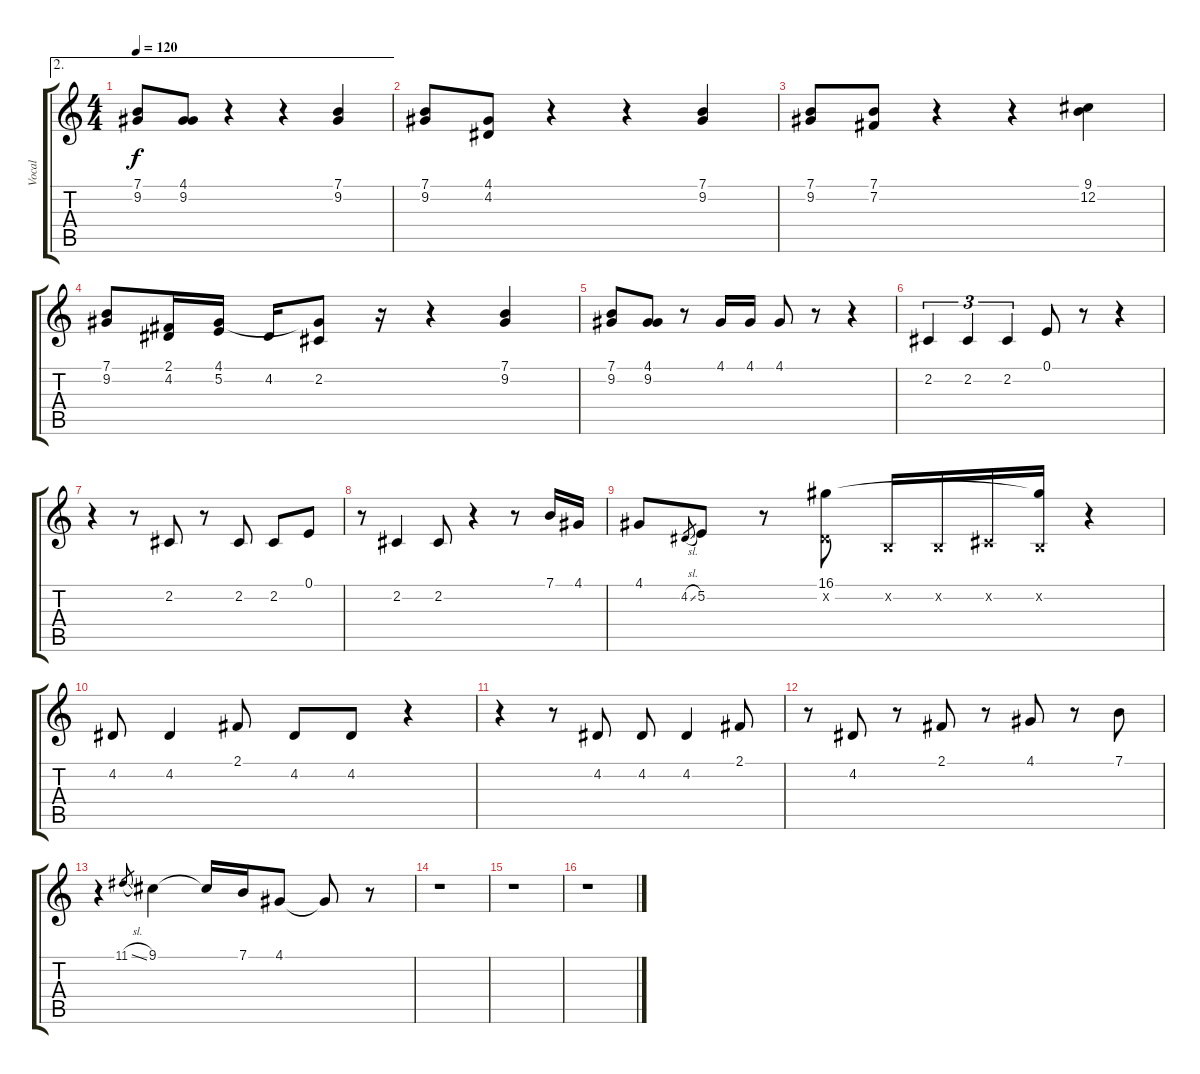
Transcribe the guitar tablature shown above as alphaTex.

\track ("Vocal" "Vocal") {instrument tenorsax}
\staff {score tabs}
\tuning (E4 B3 G3 D3 A2 E2) {hide}
\ae 2
\ts (4 4)
\tempo 120
\clef g2
\ks c
(7.1 9.2).8{dy f} (4.1 9.2).8 r.4 r.4 (7.1 9.2).4 |
(7.1 9.2).8 (4.1 4.2).8 r.4 r.4 (7.1 9.2).4 |
(7.1 9.2).8 (7.1 7.2).8 r.4 r.4 (9.1 12.2).4 |
(7.1 9.2).8 (2.1 4.2).16 (4.1 5.2).16 4.2.16 (4.1{t} 2.2).8 r.16 r.4 (7.1 9.2).4 |
(7.1 9.2).8 (4.1 9.2).8 r.8 4.1.16 4.1.16 4.1.8 r.8 r.4 |
2.2.4{tu (3 2)} 2.2.4{tu (3 2)} 2.2.4{tu (3 2)} 0.1.8 r.8 r.4 |
r.4 r.8 2.2.8 r.8 2.2.8 2.2.8 0.1.8 |
r.8 2.2.4 2.2.8 r.4 r.8 7.1.16 4.1.16 |
4.1.8 4.2{sl}.8{gr} 5.2.8 r.8 (16.1 4.2{x}).8 0.2{x}.16 0.2{x}.16 2.2{x}.16 (16.1{t} 0.2{x}).16 r.4 |
4.2.8 4.2.4 2.1.8 4.2.8 4.2.8 r.4 |
r.4 r.8 4.2.8 4.2.8 4.2.4 2.1.8 |
r.8 4.2.8 r.8 2.1.8 r.8 4.1.8 r.8 7.1.8 |
r.4 11.1{sl}.8{gr} 9.1.4 9.1{t}.16 7.1.16 4.1.8 4.1{t}.8 r.8 |
r.1 |
r.1 |
r.1
